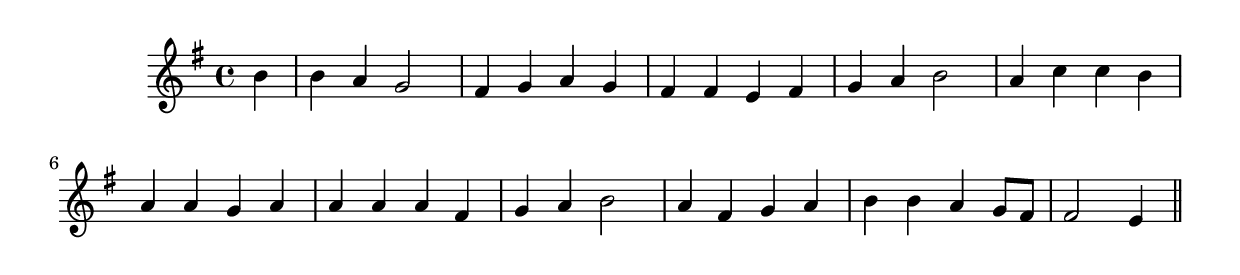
\version "2.14.0"
%{\header {
  title = "Chorale, `Wie bist du Seele in mir so gar betru:bt'"
  composer = "J.S. Bach"
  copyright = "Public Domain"
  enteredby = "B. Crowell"
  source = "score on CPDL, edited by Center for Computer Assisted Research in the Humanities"
}%}
\score{{\key g \major
\time 4/4
%{\tempo 4=110
%}\relative g' {
  \partial 4
  b4 | b4 a g2 | fis4 g a g | fis fis e fis | g a b2 | a4 c c b | a a g a | a a a fis | g a b2 | a4 fis g a | b b a g8 fis | fis2 e4
  \bar "||"
}
}}